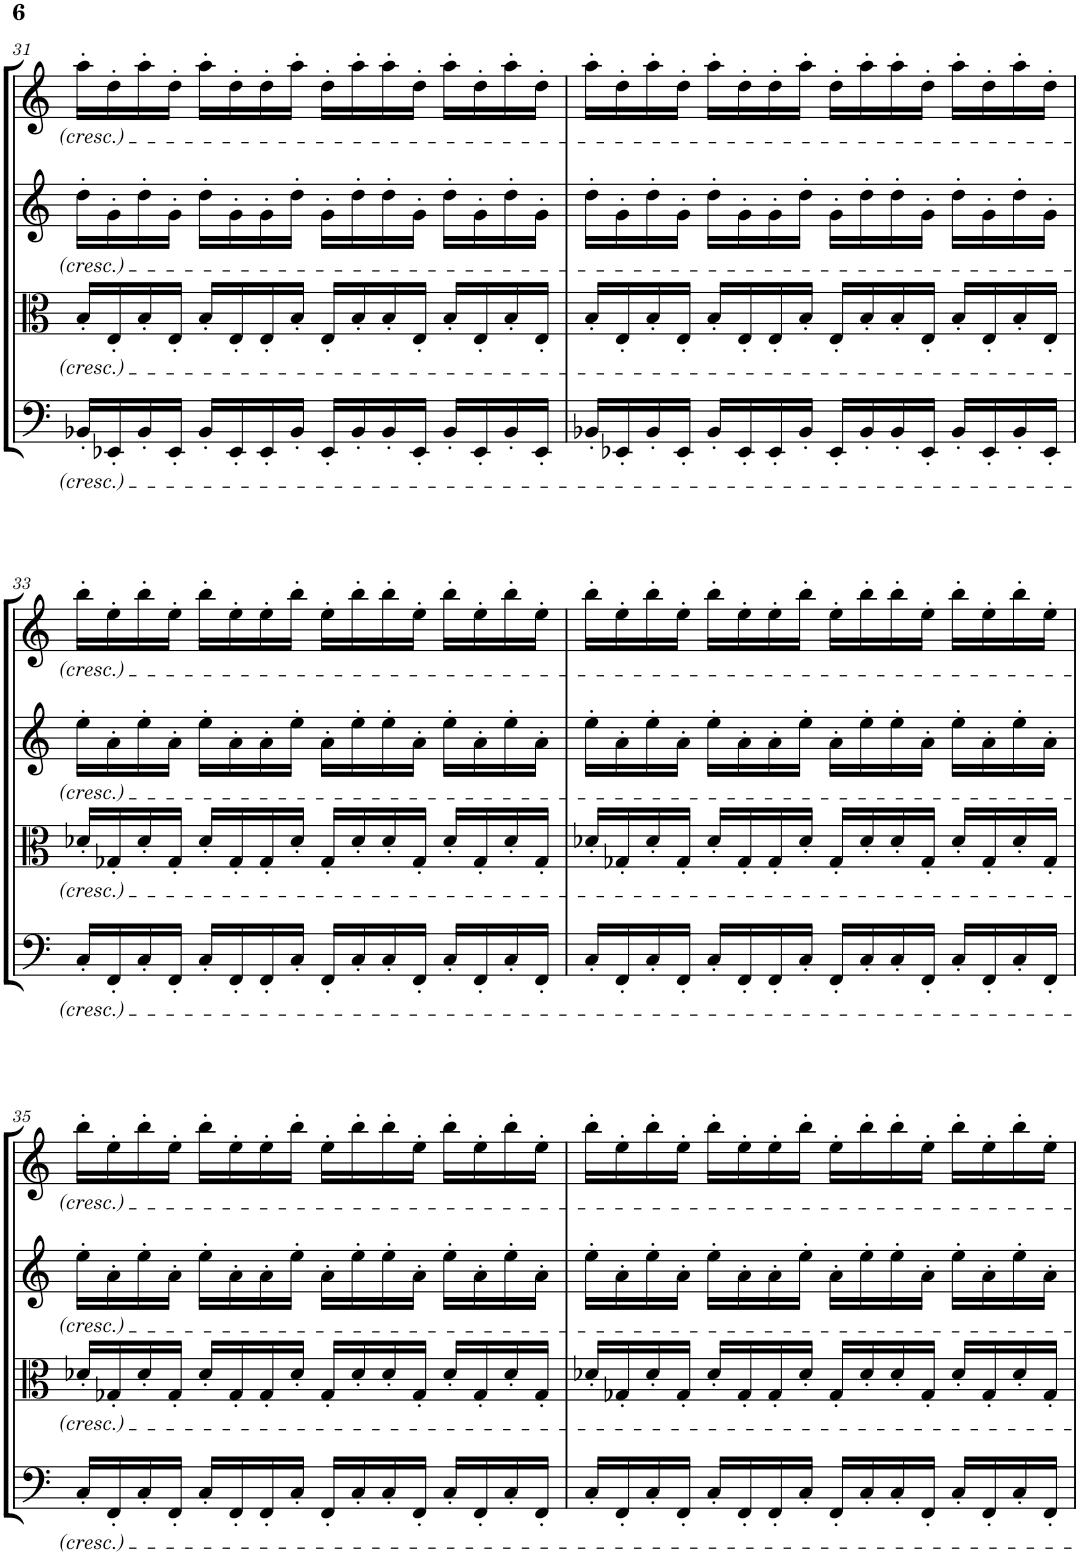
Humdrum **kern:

**kern	**kern	**kern	**kern
*part4	*part3	*part2	*part1
*staff4	*staff3	*staff2	*staff1
*I"Violoncello	*I"Viola	*I"Violin II	*I"Violin I
*I'Vc	*I'Vla	*I'Vln	*I'Vln
!!LO:PB:g=z
*clefF4	*clefC3	*clefG2	*clefG2
*k[]	*k[]	*k[]	*k[]
*M4/4	*M4/4	*M4/4	*M4/4
=31	=31	=31	=31
16BB-X'/LL	16B'/LL	16dd'\LL	16aa'\LL
16EE-X'/	16E'/	16g'\	16dd'\
16BB-'/	16B'/	16dd'\	16aa'\
16EE-'/JJ	16E'/JJ	16g'\JJ	16dd'\JJ
16BB-'/LL	16B'/LL	16dd'\LL	16aa'\LL
16EE-'/	16E'/	16g'\	16dd'\
16EE-'/	16E'/	16g'\	16dd'\
16BB-'/JJ	16B'/JJ	16dd'\JJ	16aa'\JJ
16EE-'/LL	16E'/LL	16g'\LL	16dd'\LL
16BB-'/	16B'/	16dd'\	16aa'\
16BB-'/	16B'/	16dd'\	16aa'\
16EE-'/JJ	16E'/JJ	16g'\JJ	16dd'\JJ
16BB-'/LL	16B'/LL	16dd'\LL	16aa'\LL
16EE-'/	16E'/	16g'\	16dd'\
16BB-'/	16B'/	16dd'\	16aa'\
16EE-'/JJ	16E'/JJ	16g'\JJ	16dd'\JJ
=32	=32	=32	=32
16BB-X'/LL	16B'/LL	16dd'\LL	16aa'\LL
16EE-X'/	16E'/	16g'\	16dd'\
16BB-'/	16B'/	16dd'\	16aa'\
16EE-'/JJ	16E'/JJ	16g'\JJ	16dd'\JJ
16BB-'/LL	16B'/LL	16dd'\LL	16aa'\LL
16EE-'/	16E'/	16g'\	16dd'\
16EE-'/	16E'/	16g'\	16dd'\
16BB-'/JJ	16B'/JJ	16dd'\JJ	16aa'\JJ
16EE-'/LL	16E'/LL	16g'\LL	16dd'\LL
16BB-'/	16B'/	16dd'\	16aa'\
16BB-'/	16B'/	16dd'\	16aa'\
16EE-'/JJ	16E'/JJ	16g'\JJ	16dd'\JJ
16BB-'/LL	16B'/LL	16dd'\LL	16aa'\LL
16EE-'/	16E'/	16g'\	16dd'\
16BB-'/	16B'/	16dd'\	16aa'\
16EE-'/JJ	16E'/JJ	16g'\JJ	16dd'\JJ
!!LO:LB:g=z
=33	=33	=33	=33
16C'/LL	16d-X'/LL	16ee'\LL	16bb'\LL
16FF'/	16G-X'/	16a'\	16ee'\
16C'/	16d-'/	16ee'\	16bb'\
16FF'/JJ	16G-'/JJ	16a'\JJ	16ee'\JJ
16C'/LL	16d-'/LL	16ee'\LL	16bb'\LL
16FF'/	16G-'/	16a'\	16ee'\
16FF'/	16G-'/	16a'\	16ee'\
16C'/JJ	16d-'/JJ	16ee'\JJ	16bb'\JJ
16FF'/LL	16G-'/LL	16a'\LL	16ee'\LL
16C'/	16d-'/	16ee'\	16bb'\
16C'/	16d-'/	16ee'\	16bb'\
16FF'/JJ	16G-'/JJ	16a'\JJ	16ee'\JJ
16C'/LL	16d-'/LL	16ee'\LL	16bb'\LL
16FF'/	16G-'/	16a'\	16ee'\
16C'/	16d-'/	16ee'\	16bb'\
16FF'/JJ	16G-'/JJ	16a'\JJ	16ee'\JJ
=34	=34	=34	=34
16C'/LL	16d-X'/LL	16ee'\LL	16bb'\LL
16FF'/	16G-X'/	16a'\	16ee'\
16C'/	16d-'/	16ee'\	16bb'\
16FF'/JJ	16G-'/JJ	16a'\JJ	16ee'\JJ
16C'/LL	16d-'/LL	16ee'\LL	16bb'\LL
16FF'/	16G-'/	16a'\	16ee'\
16FF'/	16G-'/	16a'\	16ee'\
16C'/JJ	16d-'/JJ	16ee'\JJ	16bb'\JJ
16FF'/LL	16G-'/LL	16a'\LL	16ee'\LL
16C'/	16d-'/	16ee'\	16bb'\
16C'/	16d-'/	16ee'\	16bb'\
16FF'/JJ	16G-'/JJ	16a'\JJ	16ee'\JJ
16C'/LL	16d-'/LL	16ee'\LL	16bb'\LL
16FF'/	16G-'/	16a'\	16ee'\
16C'/	16d-'/	16ee'\	16bb'\
16FF'/JJ	16G-'/JJ	16a'\JJ	16ee'\JJ
!!LO:LB:g=z
=35	=35	=35	=35
16C'/LL	16d-X'/LL	16ee'\LL	16bb'\LL
16FF'/	16G-X'/	16a'\	16ee'\
16C'/	16d-'/	16ee'\	16bb'\
16FF'/JJ	16G-'/JJ	16a'\JJ	16ee'\JJ
16C'/LL	16d-'/LL	16ee'\LL	16bb'\LL
16FF'/	16G-'/	16a'\	16ee'\
16FF'/	16G-'/	16a'\	16ee'\
16C'/JJ	16d-'/JJ	16ee'\JJ	16bb'\JJ
16FF'/LL	16G-'/LL	16a'\LL	16ee'\LL
16C'/	16d-'/	16ee'\	16bb'\
16C'/	16d-'/	16ee'\	16bb'\
16FF'/JJ	16G-'/JJ	16a'\JJ	16ee'\JJ
16C'/LL	16d-'/LL	16ee'\LL	16bb'\LL
16FF'/	16G-'/	16a'\	16ee'\
16C'/	16d-'/	16ee'\	16bb'\
16FF'/JJ	16G-'/JJ	16a'\JJ	16ee'\JJ
=36	=36	=36	=36
16C'/LL	16d-X'/LL	16ee'\LL	16bb'\LL
16FF'/	16G-X'/	16a'\	16ee'\
16C'/	16d-'/	16ee'\	16bb'\
16FF'/JJ	16G-'/JJ	16a'\JJ	16ee'\JJ
16C'/LL	16d-'/LL	16ee'\LL	16bb'\LL
16FF'/	16G-'/	16a'\	16ee'\
16FF'/	16G-'/	16a'\	16ee'\
16C'/JJ	16d-'/JJ	16ee'\JJ	16bb'\JJ
16FF'/LL	16G-'/LL	16a'\LL	16ee'\LL
16C'/	16d-'/	16ee'\	16bb'\
16C'/	16d-'/	16ee'\	16bb'\
16FF'/JJ	16G-'/JJ	16a'\JJ	16ee'\JJ
16C'/LL	16d-'/LL	16ee'\LL	16bb'\LL
16FF'/	16G-'/	16a'\	16ee'\
16C'/	16d-'/	16ee'\	16bb'\
16FF'/JJ	16G-'/JJ	16a'\JJ	16ee'\JJ
=	=	=	=
*-	*-	*-	*-
